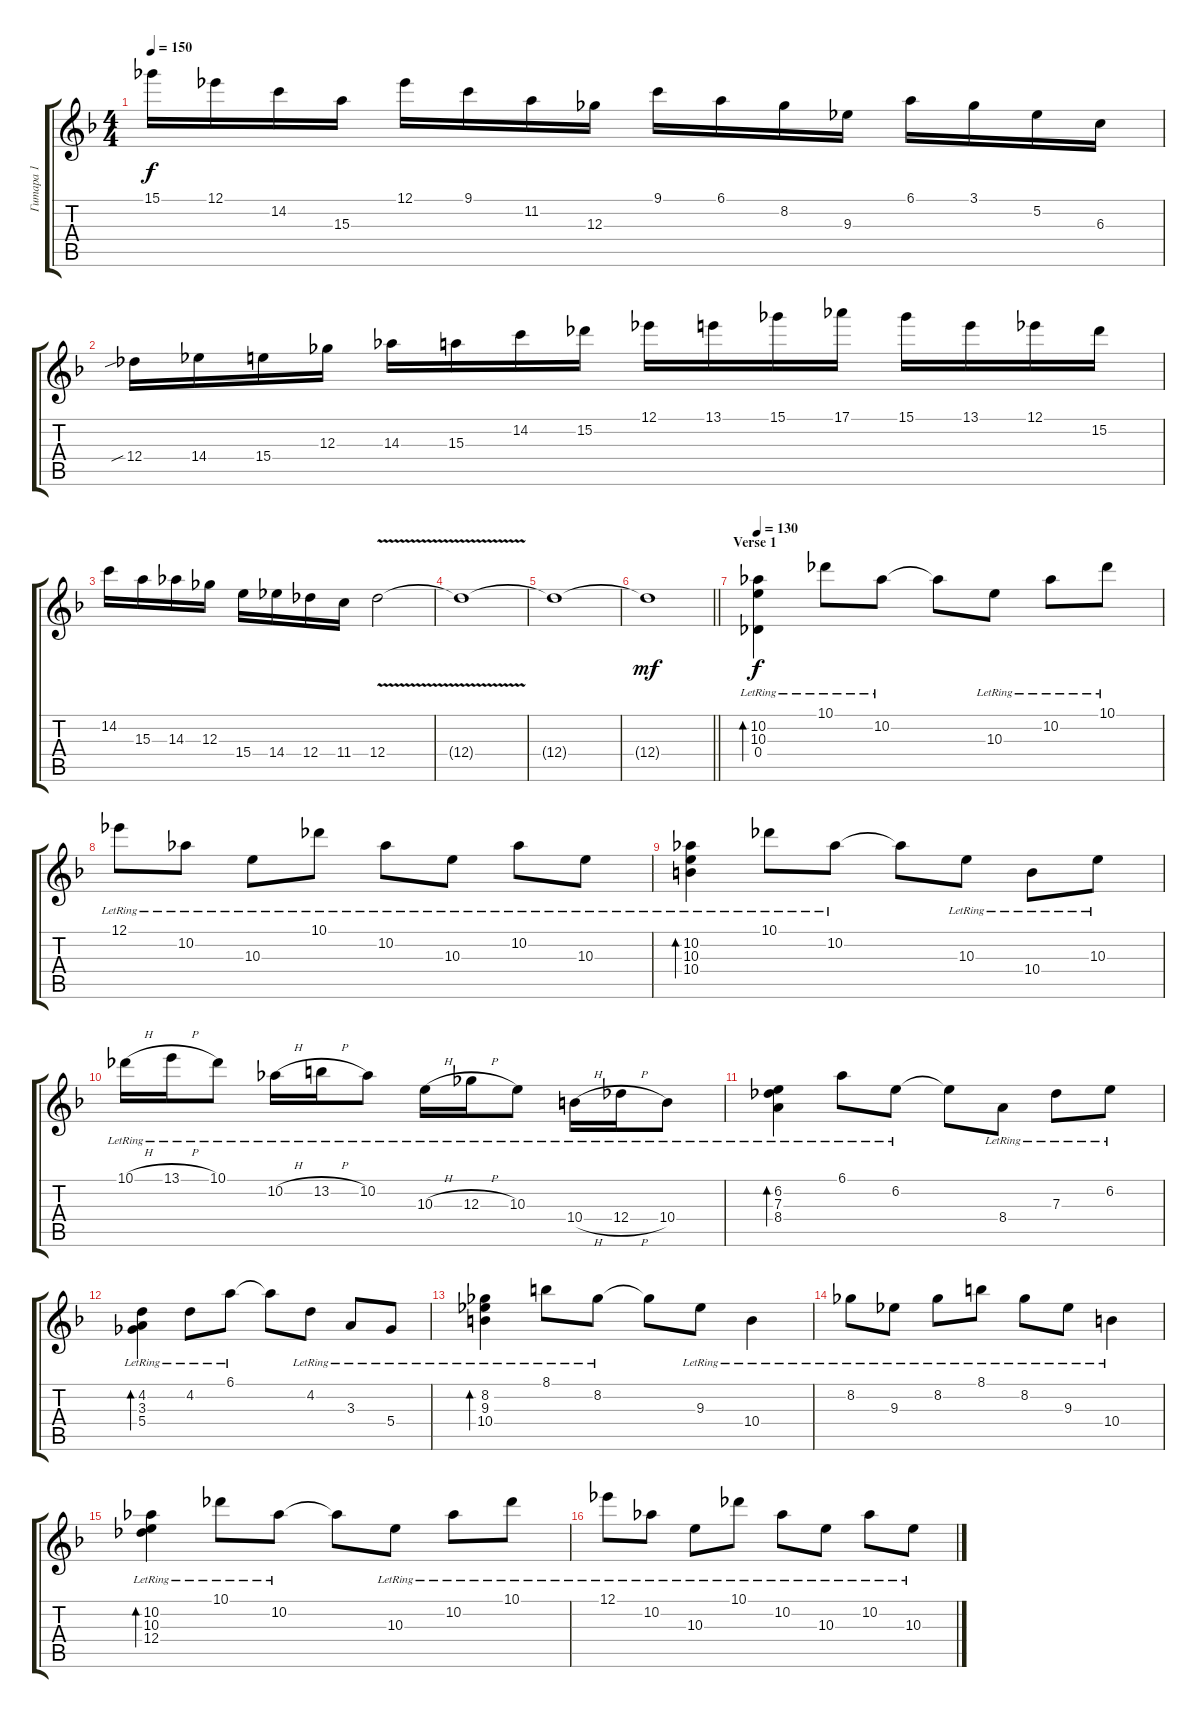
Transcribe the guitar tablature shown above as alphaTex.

\track ("Гитара 1" "Гитара 1") {instrument distortionguitar}
\staff {score tabs}
\tuning (Eb4 Bb3 Gb3 Db3 Ab2 Eb2) {hide}
\ts (4 4)
\tempo 150
\clef g2
\ks dminor
15.1.16{dy f} 12.1.16 14.2.16 15.3.16 12.1.16 9.1.16 11.2.16 12.3.16 9.1.16 6.1.16 8.2.16 9.3.16 6.1.16 3.1.16 5.2.16 6.3.16 |
12.4{sib}.16 14.4.16 15.4.16 12.3.16 14.3.16 15.3.16 14.2.16 15.2.16 12.1.16 13.1.16 15.1.16 17.1.16 15.1.16 13.1.16 12.1.16 15.2.16 |
14.2.16 15.3.16 14.3.16 12.3.16 15.4.16 14.4.16 12.4.16 11.4.16 12.4{v}.2 |
12.4{t}.1 |
12.4{t}.1 |
\barLineRight lightlight
12.4{t}.1{dy mf} |
\section ("" "Verse 1")
\tempo 130
(10.2{lr} 10.3{lr} 0.4{lr}).4{bd 480 dy f instrument electricguitarclean} 10.1{lr}.8 10.2{lr}.8 10.2{t}.8 10.3{lr}.8 10.2{lr}.8 10.1{lr}.8 |
12.1{lr}.8 10.2{lr}.8 10.3{lr}.8 10.1{lr}.8 10.2{lr}.8 10.3{lr}.8 10.2{lr}.8 10.3{lr}.8 |
(10.2{lr} 10.3{lr} 10.4{lr}).4{bd 480} 10.1{lr}.8 10.2{lr}.8 10.2{t}.8 10.3{lr}.8 10.4{lr}.8 10.3{lr}.8 |
10.1{h lr}.16 13.1{h lr}.16 10.1{lr}.8 10.2{h lr}.16 13.2{h lr}.16 10.2{lr}.8 10.3{h lr}.16 12.3{h lr}.16 10.3{lr}.8 10.4{h lr}.16 12.4{h lr}.16 10.4{lr}.8 |
(6.2{lr} 7.3{lr} 8.4{lr}).4{bd 480} 6.1{lr}.8 6.2{lr}.8 6.2{t}.8 8.4{lr}.8 7.3{lr}.8 6.2{lr}.8 |
(4.2{lr} 3.3{lr} 5.4{lr}).4{bd 480} 4.2{lr}.8 6.1{lr}.8 6.1{t}.8 4.2{lr}.8 3.3{lr}.8 5.4{lr}.8 |
(8.2{lr} 9.3{lr} 10.4{lr}).4{bd 480} 8.1{lr}.8 8.2{lr}.8 8.2{t}.8 9.3{lr}.8 10.4{lr}.4 |
8.2{lr}.8 9.3{lr}.8 8.2{lr}.8 8.1{lr}.8 8.2{lr}.8 9.3{lr}.8 10.4{lr}.4 |
(10.2{lr} 10.3{lr} 12.4{lr}).4{bd 480} 10.1{lr}.8 10.2{lr}.8 10.2{t}.8 10.3{lr}.8 10.2{lr}.8 10.1{lr}.8 |
12.1{lr}.8 10.2{lr}.8 10.3{lr}.8 10.1{lr}.8 10.2{lr}.8 10.3{lr}.8 10.2{lr}.8 10.3{lr}.8
